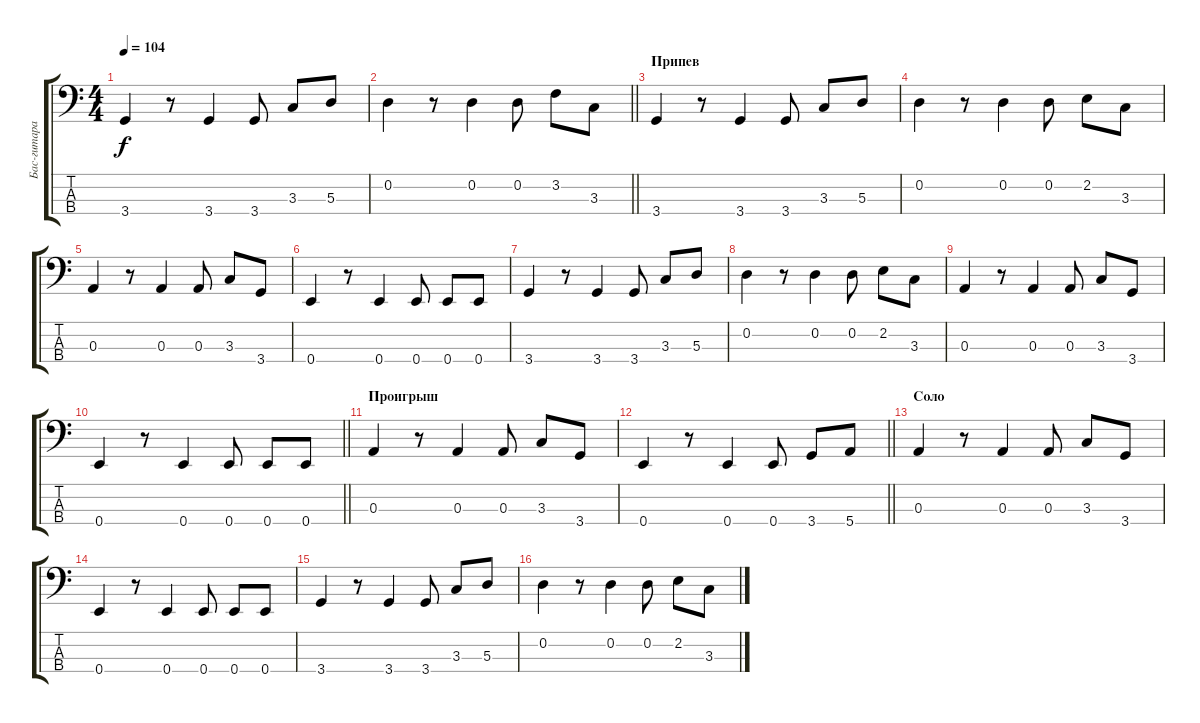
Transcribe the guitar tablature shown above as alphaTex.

\track ("Бас-гитара" "Бас-гитара") {instrument electricbassfinger}
\staff {score tabs}
\tuning (G2 D2 A1 E1) {hide}
\ts (4 4)
\tempo 104
\clef f4
\ks c
3.4.4{dy f} r.8 3.4.4 3.4.8 3.3.8 5.3.8 |
\barLineRight lightlight
0.2.4 r.8 0.2.4 0.2.8 3.2.8 3.3.8 |
\section ("" "Припев")
3.4.4 r.8 3.4.4 3.4.8 3.3.8 5.3.8 |
0.2.4 r.8 0.2.4 0.2.8 2.2.8 3.3.8 |
0.3.4 r.8 0.3.4 0.3.8 3.3.8 3.4.8 |
0.4.4 r.8 0.4.4 0.4.8 0.4.8 0.4.8 |
3.4.4 r.8 3.4.4 3.4.8 3.3.8 5.3.8 |
0.2.4 r.8 0.2.4 0.2.8 2.2.8 3.3.8 |
0.3.4 r.8 0.3.4 0.3.8 3.3.8 3.4.8 |
\barLineRight lightlight
0.4.4 r.8 0.4.4 0.4.8 0.4.8 0.4.8 |
\section ("" "Проигрыш")
0.3.4 r.8 0.3.4 0.3.8 3.3.8 3.4.8 |
\barLineRight lightlight
0.4.4 r.8 0.4.4 0.4.8 3.4.8 5.4.8 |
\section ("" "Соло")
0.3.4 r.8 0.3.4 0.3.8 3.3.8 3.4.8 |
0.4.4 r.8 0.4.4 0.4.8 0.4.8 0.4.8 |
3.4.4 r.8 3.4.4 3.4.8 3.3.8 5.3.8 |
0.2.4 r.8 0.2.4 0.2.8 2.2.8 3.3.8
